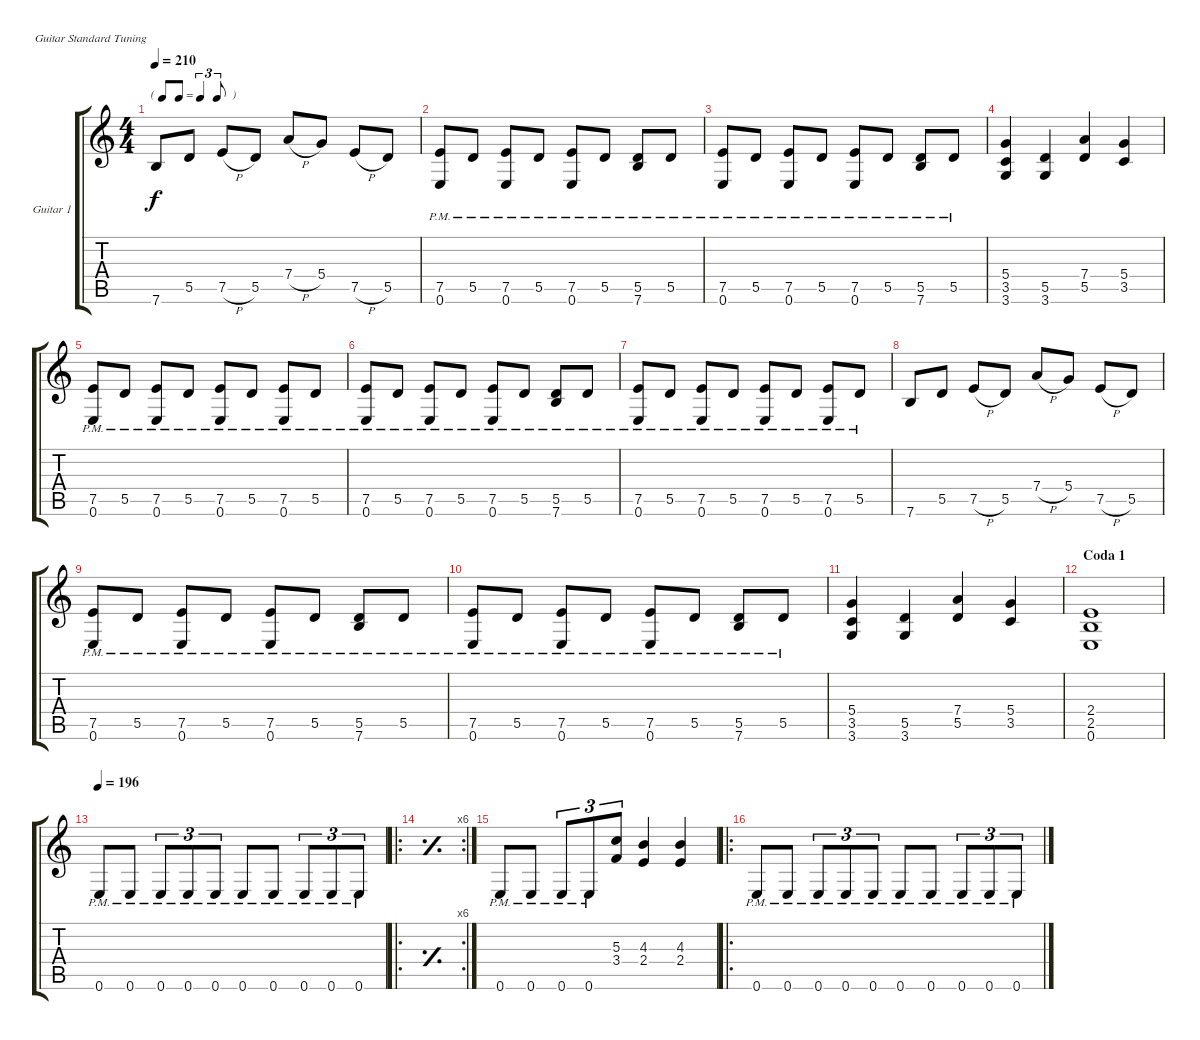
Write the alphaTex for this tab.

\bracketExtendMode groupsimilarinstruments
\firstSystemTrackNameOrientation horizontal
\otherSystemsTrackNameOrientation horizontal
\track ("Guitar 1" "Guitar 1") {instrument overdrivenguitar}
\staff {score tabs}
\tuning (E4 B3 G3 D3 A2 E2)
\ts (4 4)
\tf triplet8th
\tempo 210
\clef g2
\ks c
7.6.8{dy f} 5.5.8 7.5{h}.8 5.5.8 7.4{h}.8 5.4.8 7.5{h}.8 5.5.8 |
(7.5{pm} 0.6{pm}).8 5.5{pm}.8 (7.5{pm} 0.6{pm}).8 5.5{pm}.8 (7.5{pm} 0.6{pm}).8 5.5{pm}.8 (5.5{pm} 7.6{pm}).8 5.5{pm}.8 |
(7.5{pm} 0.6{pm}).8 5.5{pm}.8 (7.5{pm} 0.6{pm}).8 5.5{pm}.8 (7.5{pm} 0.6{pm}).8 5.5{pm}.8 (5.5{pm} 7.6{pm}).8 5.5{pm}.8 |
(5.4 3.5 3.6).4 (5.5 3.6).4 (7.4 5.5).4 (5.4 3.5).4 |
(7.5{pm} 0.6{pm}).8 5.5{pm}.8 (7.5{pm} 0.6{pm}).8 5.5{pm}.8 (7.5{pm} 0.6{pm}).8 5.5{pm}.8 (7.5{pm} 0.6{pm}).8 5.5{pm}.8 |
(7.5{pm} 0.6{pm}).8 5.5{pm}.8 (7.5{pm} 0.6{pm}).8 5.5{pm}.8 (7.5{pm} 0.6{pm}).8 5.5{pm}.8 (5.5{pm} 7.6{pm}).8 5.5{pm}.8 |
(7.5{pm} 0.6{pm}).8 5.5{pm}.8 (7.5{pm} 0.6{pm}).8 5.5{pm}.8 (7.5{pm} 0.6{pm}).8 5.5{pm}.8 (7.5{pm} 0.6{pm}).8 5.5{pm}.8 |
7.6.8 5.5.8 7.5{h}.8 5.5.8 7.4{h}.8 5.4.8 7.5{h}.8 5.5.8 |
(7.5{pm} 0.6{pm}).8 5.5{pm}.8 (7.5{pm} 0.6{pm}).8 5.5{pm}.8 (7.5{pm} 0.6{pm}).8 5.5{pm}.8 (5.5{pm} 7.6{pm}).8 5.5{pm}.8 |
(7.5{pm} 0.6{pm}).8 5.5{pm}.8 (7.5{pm} 0.6{pm}).8 5.5{pm}.8 (7.5{pm} 0.6{pm}).8 5.5{pm}.8 (5.5{pm} 7.6{pm}).8 5.5{pm}.8 |
(5.4 3.5 3.6).4 (5.5 3.6).4 (7.4 5.5).4 (5.4 3.5).4 |
\section ("" "Coda 1")
(2.4 2.5 0.6).1 |
\tempo 196
0.6{pm}.8 0.6{pm}.8 0.6{pm}.8{tu (3 2)} 0.6{pm}.8{tu (3 2)} 0.6{pm}.8{tu (3 2)} 0.6{pm}.8 0.6{pm}.8 0.6{pm}.8{tu (3 2)} 0.6{pm}.8{tu (3 2)} 0.6{pm}.8{tu (3 2)} |
\ro
\rc 6
\simile simple
|
\simile none
0.6{pm}.8 0.6{pm}.8 0.6{pm}.8{tu (3 2)} 0.6{pm}.8{tu (3 2)} (5.3 3.4).8{tu (3 2)} (4.3 2.4).4 (4.3 2.4).4 |
\ro
0.6{pm}.8 0.6{pm}.8 0.6{pm}.8{tu (3 2)} 0.6{pm}.8{tu (3 2)} 0.6{pm}.8{tu (3 2)} 0.6{pm}.8 0.6{pm}.8 0.6{pm}.8{tu (3 2)} 0.6{pm}.8{tu (3 2)} 0.6{pm}.8{tu (3 2)}
